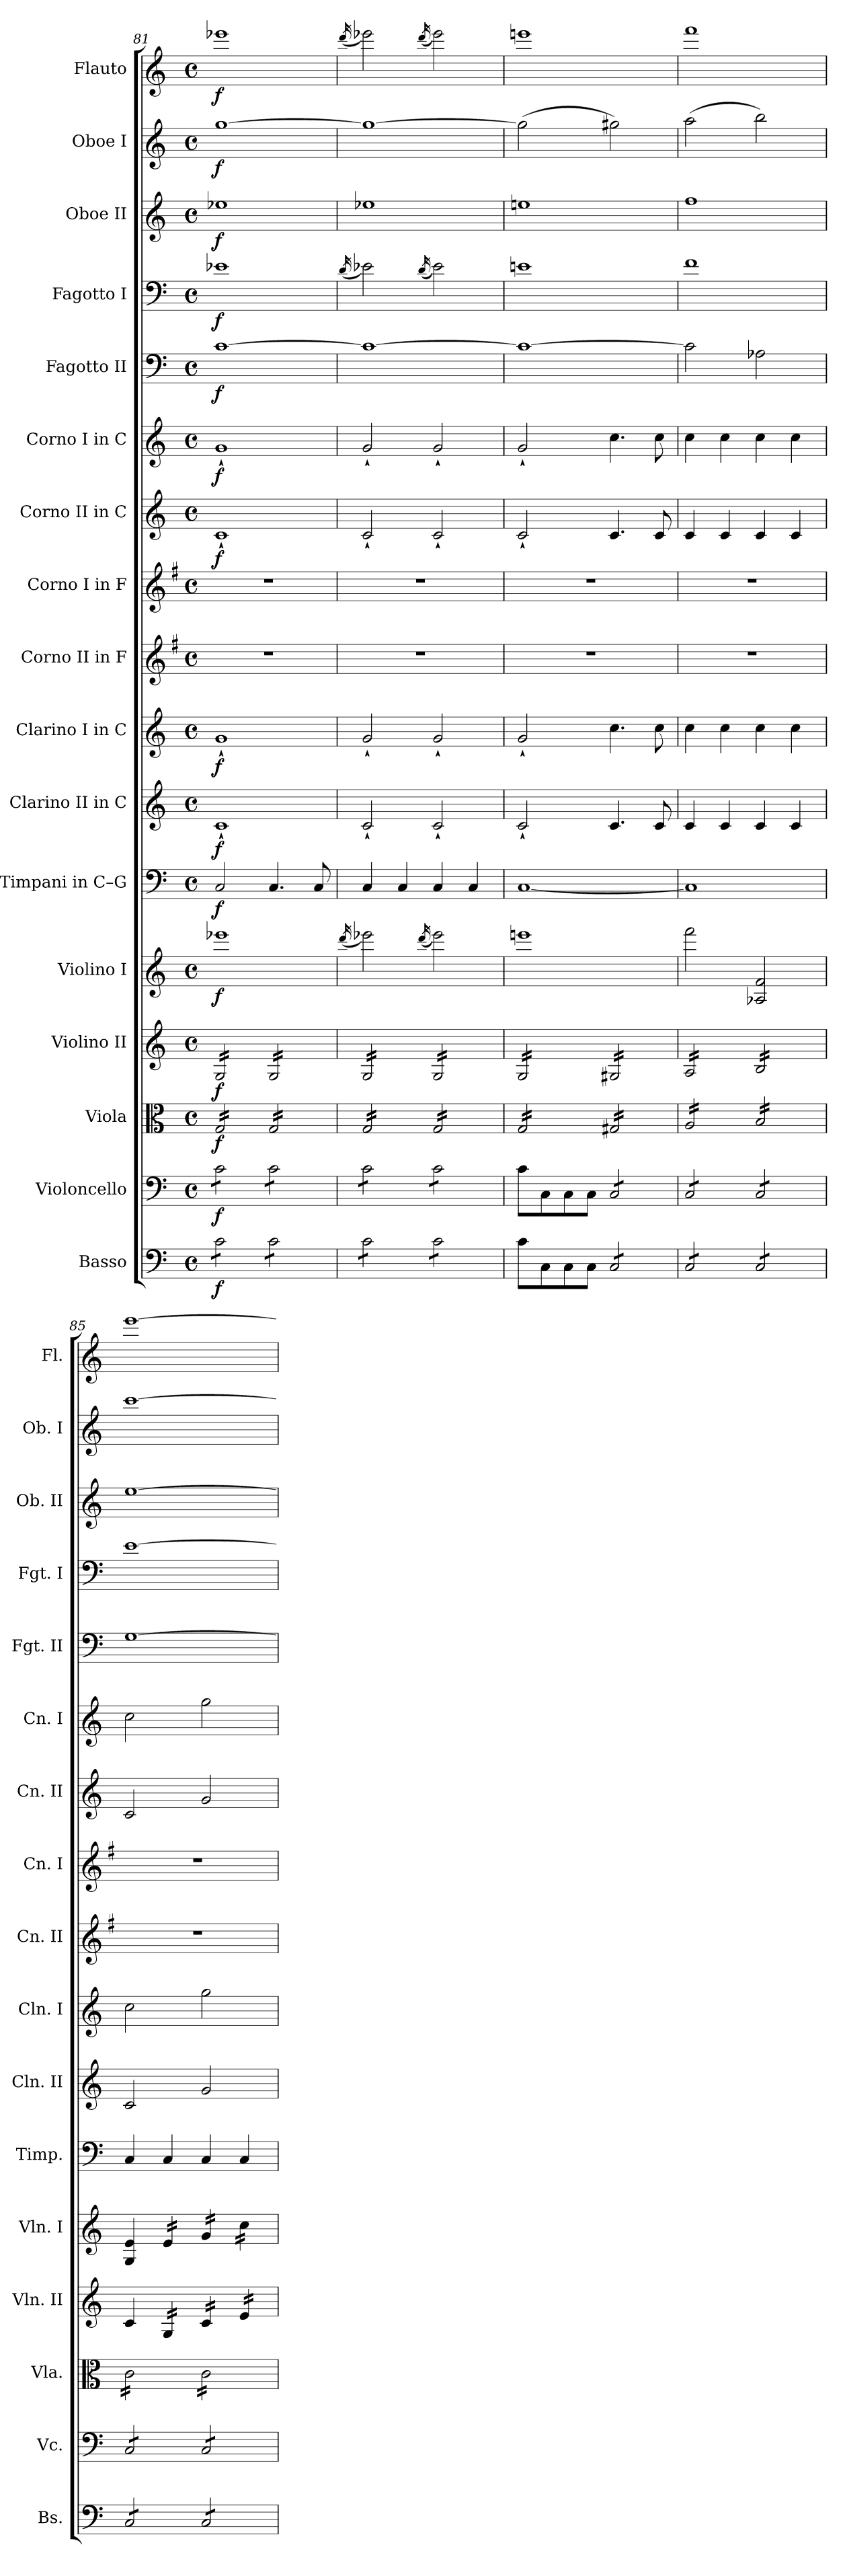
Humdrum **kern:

**kern	**dynam	**kern	**dynam	**kern	**dynam	**kern	**dynam	**kern	**dynam	**kern	**dynam	**kern	**dynam	**kern	**dynam	**kern	**kern	**kern	**dynam	**kern	**dynam	**kern	**dynam	**kern	**dynam	**kern	**dynam	**kern	**dynam	**kern	**dynam
*part17	*part17	*part16	*part16	*part15	*part15	*part14	*part14	*part13	*part13	*part12	*part12	*part11	*part11	*part10	*part10	*part9	*part8	*part7	*part7	*part6	*part6	*part5	*part5	*part4	*part4	*part3	*part3	*part2	*part2	*part1	*part1
*staff17	*staff17	*staff16	*staff16	*staff15	*staff15	*staff14	*staff14	*staff13	*staff13	*staff12	*staff12	*staff11	*staff11	*staff10	*staff10	*staff9	*staff8	*staff7	*staff7	*staff6	*staff6	*staff5	*staff5	*staff4	*staff4	*staff3	*staff3	*staff2	*staff2	*staff1	*staff1
*I"Basso	*	*I"Violoncello	*	*I"Viola	*	*I"Violino II	*	*I"Violino I	*	*I"Timpani in C–G	*	*I"Clarino II in C	*	*I"Clarino I in C	*	*I"Corno II in F	*I"Corno I in F	*I"Corno II in C	*	*I"Corno I in C	*	*I"Fagotto II	*	*I"Fagotto I	*	*I"Oboe II	*	*I"Oboe I	*	*I"Flauto	*
*I'Bs.	*	*I'Vc.	*	*I'Vla.	*	*I'Vln. II	*	*I'Vln. I	*	*I'Timp.	*	*I'Cln. II	*	*I'Cln. I	*	*I'Cn. II	*I'Cn. I	*I'Cn. II	*	*I'Cn. I	*	*I'Fgt. II	*	*I'Fgt. I	*	*I'Ob. II	*	*I'Ob. I	*	*I'Fl.	*
*clefF4	*	*clefF4	*	*clefC3	*	*clefG2	*	*clefG2	*	*clefF4	*	*clefG2	*	*clefG2	*	*clefG2	*clefG2	*clefG2	*	*clefG2	*	*clefF4	*	*clefF4	*	*clefG2	*	*clefG2	*	*clefG2	*
*ITrd7c12	*	*	*	*	*	*	*	*	*	*	*	*	*	*	*	*ITrd4c7	*ITrd4c7	*ITrd7c12	*	*ITrd7c12	*	*	*	*	*	*	*	*	*	*	*
*k[]	*	*k[]	*	*k[]	*	*k[]	*	*k[]	*	*k[]	*	*k[]	*	*k[]	*	*k[]	*k[]	*k[]	*	*k[]	*	*k[]	*	*k[]	*	*k[]	*	*k[]	*	*k[]	*
*M4/4	*	*M4/4	*	*M4/4	*	*M4/4	*	*M4/4	*	*M4/4	*	*M4/4	*	*M4/4	*	*M4/4	*M4/4	*M4/4	*	*M4/4	*	*M4/4	*	*M4/4	*	*M4/4	*	*M4/4	*	*M4/4	*
*met(c)	*	*met(c)	*	*met(c)	*	*met(c)	*	*met(c)	*	*met(c)	*	*met(c)	*	*met(c)	*	*met(c)	*met(c)	*met(c)	*	*met(c)	*	*met(c)	*	*met(c)	*	*met(c)	*	*met(c)	*	*met(c)	*
=81	=81	=81	=81	=81	=81	=81	=81	=81	=81	=81	=81	=81	=81	=81	=81	=81	=81	=81	=81	=81	=81	=81	=81	=81	=81	=81	=81	=81	=81	=81	=81
!	!LO:DY:b	!	!LO:DY:b	!	!LO:DY:b	!	!LO:DY:b	!	!LO:DY:b	!	!LO:DY:b	!	!LO:DY:b	!	!LO:DY:b	!	!	!	!LO:DY:b	!	!LO:DY:b	!	!LO:DY:b	!	!LO:DY:b	!	!LO:DY:b	!	!LO:DY:b	!	!LO:DY:b
*tremolo	*	*	*	*	*	*	*	*	*	*	*	*	*	*	*	*	*	*	*	*	*	*	*	*	*	*	*	*	*	*	*
*	*	*tremolo	*	*	*	*	*	*	*	*	*	*	*	*	*	*	*	*	*	*	*	*	*	*	*	*	*	*	*	*	*
*	*	*	*	*tremolo	*	*	*	*	*	*	*	*	*	*	*	*	*	*	*	*	*	*	*	*	*	*	*	*	*	*	*
*	*	*	*	*	*	*tremolo	*	*	*	*	*	*	*	*	*	*	*	*	*	*	*	*	*	*	*	*	*	*	*	*	*
8C\L	f	8c\L	f	16G/LL	f	16G/LL	f	1eee-X	f	2C/	f	1c`	f	1g`	f	1r	1r	1C`	f	1G`	f	[1c	f	1e-X	f	1ee-X	f	[1gg	f	1eee-X	f
.	.	.	.	16G/	.	16G/	.	.	.	.	.	.	.	.	.	.	.	.	.	.	.	.	.	.	.	.	.	.	.	.	.
8C\	.	8c\	.	16G/	.	16G/	.	.	.	.	.	.	.	.	.	.	.	.	.	.	.	.	.	.	.	.	.	.	.	.	.
.	.	.	.	16G/	.	16G/	.	.	.	.	.	.	.	.	.	.	.	.	.	.	.	.	.	.	.	.	.	.	.	.	.
8C\	.	8c\	.	16G/	.	16G/	.	.	.	.	.	.	.	.	.	.	.	.	.	.	.	.	.	.	.	.	.	.	.	.	.
.	.	.	.	16G/	.	16G/	.	.	.	.	.	.	.	.	.	.	.	.	.	.	.	.	.	.	.	.	.	.	.	.	.
8C\J	.	8c\J	.	16G/	.	16G/	.	.	.	.	.	.	.	.	.	.	.	.	.	.	.	.	.	.	.	.	.	.	.	.	.
.	.	.	.	16G/JJ	.	16G/JJ	.	.	.	.	.	.	.	.	.	.	.	.	.	.	.	.	.	.	.	.	.	.	.	.	.
8C\L	.	8c\L	.	16G/LL	.	16G/LL	.	.	.	4.C/	.	.	.	.	.	.	.	.	.	.	.	.	.	.	.	.	.	.	.	.	.
.	.	.	.	16G/	.	16G/	.	.	.	.	.	.	.	.	.	.	.	.	.	.	.	.	.	.	.	.	.	.	.	.	.
8C\	.	8c\	.	16G/	.	16G/	.	.	.	.	.	.	.	.	.	.	.	.	.	.	.	.	.	.	.	.	.	.	.	.	.
.	.	.	.	16G/	.	16G/	.	.	.	.	.	.	.	.	.	.	.	.	.	.	.	.	.	.	.	.	.	.	.	.	.
8C\	.	8c\	.	16G/	.	16G/	.	.	.	.	.	.	.	.	.	.	.	.	.	.	.	.	.	.	.	.	.	.	.	.	.
.	.	.	.	16G/	.	16G/	.	.	.	.	.	.	.	.	.	.	.	.	.	.	.	.	.	.	.	.	.	.	.	.	.
8C\J	.	8c\J	.	16G/	.	16G/	.	.	.	8C/	.	.	.	.	.	.	.	.	.	.	.	.	.	.	.	.	.	.	.	.	.
.	.	.	.	16G/JJ	.	16G/JJ	.	.	.	.	.	.	.	.	.	.	.	.	.	.	.	.	.	.	.	.	.	.	.	.	.
=82	=82	=82	=82	=82	=82	=82	=82	=82	=82	=82	=82	=82	=82	=82	=82	=82	=82	=82	=82	=82	=82	=82	=82	=82	=82	=82	=82	=82	=82	=82	=82
.	.	.	.	.	.	.	.	(16qddd/	.	.	.	.	.	.	.	.	.	.	.	.	.	.	.	(16qd/	.	.	.	.	.	(16qddd/	.
8C\L	.	8c\L	.	16G/LL	.	16G/LL	.	2eee-X\)	.	4C/	.	2c`/	.	2g`/	.	1r	1r	2C`/	.	2G`/	.	1c_	.	2e-X\)	.	1ee-X	.	1gg_	.	2eee-X\)	.
.	.	.	.	16G/	.	16G/	.	.	.	.	.	.	.	.	.	.	.	.	.	.	.	.	.	.	.	.	.	.	.	.	.
8C\	.	8c\	.	16G/	.	16G/	.	.	.	.	.	.	.	.	.	.	.	.	.	.	.	.	.	.	.	.	.	.	.	.	.
.	.	.	.	16G/	.	16G/	.	.	.	.	.	.	.	.	.	.	.	.	.	.	.	.	.	.	.	.	.	.	.	.	.
8C\	.	8c\	.	16G/	.	16G/	.	.	.	4C/	.	.	.	.	.	.	.	.	.	.	.	.	.	.	.	.	.	.	.	.	.
.	.	.	.	16G/	.	16G/	.	.	.	.	.	.	.	.	.	.	.	.	.	.	.	.	.	.	.	.	.	.	.	.	.
8C\J	.	8c\J	.	16G/	.	16G/	.	.	.	.	.	.	.	.	.	.	.	.	.	.	.	.	.	.	.	.	.	.	.	.	.
.	.	.	.	16G/JJ	.	16G/JJ	.	.	.	.	.	.	.	.	.	.	.	.	.	.	.	.	.	.	.	.	.	.	.	.	.
.	.	.	.	.	.	.	.	(16qddd/	.	.	.	.	.	.	.	.	.	.	.	.	.	.	.	(16qd/	.	.	.	.	.	(16qddd/	.
8C\L	.	8c\L	.	16G/LL	.	16G/LL	.	2eee-\)	.	4C/	.	2c`/	.	2g`/	.	.	.	2C`/	.	2G`/	.	.	.	2e-\)	.	.	.	.	.	2eee-\)	.
.	.	.	.	16G/	.	16G/	.	.	.	.	.	.	.	.	.	.	.	.	.	.	.	.	.	.	.	.	.	.	.	.	.
8C\	.	8c\	.	16G/	.	16G/	.	.	.	.	.	.	.	.	.	.	.	.	.	.	.	.	.	.	.	.	.	.	.	.	.
.	.	.	.	16G/	.	16G/	.	.	.	.	.	.	.	.	.	.	.	.	.	.	.	.	.	.	.	.	.	.	.	.	.
8C\	.	8c\	.	16G/	.	16G/	.	.	.	4C/	.	.	.	.	.	.	.	.	.	.	.	.	.	.	.	.	.	.	.	.	.
.	.	.	.	16G/	.	16G/	.	.	.	.	.	.	.	.	.	.	.	.	.	.	.	.	.	.	.	.	.	.	.	.	.
8C\J	.	8c\J	.	16G/	.	16G/	.	.	.	.	.	.	.	.	.	.	.	.	.	.	.	.	.	.	.	.	.	.	.	.	.
*	*	*Xtremolo	*	*	*	*	*	*	*	*	*	*	*	*	*	*	*	*	*	*	*	*	*	*	*	*	*	*	*	*	*
*Xtremolo	*	*	*	*	*	*	*	*	*	*	*	*	*	*	*	*	*	*	*	*	*	*	*	*	*	*	*	*	*	*	*
.	.	.	.	16G/JJ	.	16G/JJ	.	.	.	.	.	.	.	.	.	.	.	.	.	.	.	.	.	.	.	.	.	.	.	.	.
=83	=83	=83	=83	=83	=83	=83	=83	=83	=83	=83	=83	=83	=83	=83	=83	=83	=83	=83	=83	=83	=83	=83	=83	=83	=83	=83	=83	=83	=83	=83	=83
8C\L	.	8c\L	.	16G/LL	.	16G/LL	.	1eeen	.	[1C	.	2c`/	.	2g`/	.	1r	1r	2C`/	.	2G`/	.	1c_	.	1en	.	1een	.	(2gg\]	.	1eeen	.
.	.	.	.	16G/	.	16G/	.	.	.	.	.	.	.	.	.	.	.	.	.	.	.	.	.	.	.	.	.	.	.	.	.
8CC\	.	8C\	.	16G/	.	16G/	.	.	.	.	.	.	.	.	.	.	.	.	.	.	.	.	.	.	.	.	.	.	.	.	.
.	.	.	.	16G/	.	16G/	.	.	.	.	.	.	.	.	.	.	.	.	.	.	.	.	.	.	.	.	.	.	.	.	.
8CC\	.	8C\	.	16G/	.	16G/	.	.	.	.	.	.	.	.	.	.	.	.	.	.	.	.	.	.	.	.	.	.	.	.	.
.	.	.	.	16G/	.	16G/	.	.	.	.	.	.	.	.	.	.	.	.	.	.	.	.	.	.	.	.	.	.	.	.	.
8CC\J	.	8C\J	.	16G/	.	16G/	.	.	.	.	.	.	.	.	.	.	.	.	.	.	.	.	.	.	.	.	.	.	.	.	.
.	.	.	.	16G/JJ	.	16G/JJ	.	.	.	.	.	.	.	.	.	.	.	.	.	.	.	.	.	.	.	.	.	.	.	.	.
*tremolo	*	*	*	*	*	*	*	*	*	*	*	*	*	*	*	*	*	*	*	*	*	*	*	*	*	*	*	*	*	*	*
*	*	*tremolo	*	*	*	*	*	*	*	*	*	*	*	*	*	*	*	*	*	*	*	*	*	*	*	*	*	*	*	*	*
8CC/L	.	8C/L	.	16G#X/LL	.	16G#X/LL	.	.	.	.	.	4.c/	.	4.cc\	.	.	.	4.C/	.	4.c\	.	.	.	.	.	.	.	2gg#X\)	.	.	.
.	.	.	.	16G#X/	.	16G#X/	.	.	.	.	.	.	.	.	.	.	.	.	.	.	.	.	.	.	.	.	.	.	.	.	.
8CC/	.	8C/	.	16G#X/	.	16G#X/	.	.	.	.	.	.	.	.	.	.	.	.	.	.	.	.	.	.	.	.	.	.	.	.	.
.	.	.	.	16G#X/	.	16G#X/	.	.	.	.	.	.	.	.	.	.	.	.	.	.	.	.	.	.	.	.	.	.	.	.	.
8CC/	.	8C/	.	16G#X/	.	16G#X/	.	.	.	.	.	.	.	.	.	.	.	.	.	.	.	.	.	.	.	.	.	.	.	.	.
.	.	.	.	16G#X/	.	16G#X/	.	.	.	.	.	.	.	.	.	.	.	.	.	.	.	.	.	.	.	.	.	.	.	.	.
8CC/J	.	8C/J	.	16G#X/	.	16G#X/	.	.	.	.	.	8c/	.	8cc\	.	.	.	8C/	.	8c\	.	.	.	.	.	.	.	.	.	.	.
.	.	.	.	16G#X/JJ	.	16G#X/JJ	.	.	.	.	.	.	.	.	.	.	.	.	.	.	.	.	.	.	.	.	.	.	.	.	.
!!LO:PB:g=z
=84	=84	=84	=84	=84	=84	=84	=84	=84	=84	=84	=84	=84	=84	=84	=84	=84	=84	=84	=84	=84	=84	=84	=84	=84	=84	=84	=84	=84	=84	=84	=84
8CC/L	.	8C/L	.	16A/LL	.	16A/LL	.	2fff\	.	1C]	.	4c/	.	4cc\	.	1r	1r	4C/	.	4c\	.	2c\]	.	1f	.	1ff	.	(2aa\	.	1fff	.
.	.	.	.	16A/	.	16A/	.	.	.	.	.	.	.	.	.	.	.	.	.	.	.	.	.	.	.	.	.	.	.	.	.
8CC/	.	8C/	.	16A/	.	16A/	.	.	.	.	.	.	.	.	.	.	.	.	.	.	.	.	.	.	.	.	.	.	.	.	.
.	.	.	.	16A/	.	16A/	.	.	.	.	.	.	.	.	.	.	.	.	.	.	.	.	.	.	.	.	.	.	.	.	.
8CC/	.	8C/	.	16A/	.	16A/	.	.	.	.	.	4c/	.	4cc\	.	.	.	4C/	.	4c\	.	.	.	.	.	.	.	.	.	.	.
.	.	.	.	16A/	.	16A/	.	.	.	.	.	.	.	.	.	.	.	.	.	.	.	.	.	.	.	.	.	.	.	.	.
8CC/J	.	8C/J	.	16A/	.	16A/	.	.	.	.	.	.	.	.	.	.	.	.	.	.	.	.	.	.	.	.	.	.	.	.	.
.	.	.	.	16A/JJ	.	16A/JJ	.	.	.	.	.	.	.	.	.	.	.	.	.	.	.	.	.	.	.	.	.	.	.	.	.
8CC/L	.	8C/L	.	16B/LL	.	16B/LL	.	2A-X/ 2f/	.	.	.	4c/	.	4cc\	.	.	.	4C/	.	4c\	.	2A-X\	.	.	.	.	.	2bb\)	.	.	.
.	.	.	.	16B/	.	16B/	.	.	.	.	.	.	.	.	.	.	.	.	.	.	.	.	.	.	.	.	.	.	.	.	.
8CC/	.	8C/	.	16B/	.	16B/	.	.	.	.	.	.	.	.	.	.	.	.	.	.	.	.	.	.	.	.	.	.	.	.	.
.	.	.	.	16B/	.	16B/	.	.	.	.	.	.	.	.	.	.	.	.	.	.	.	.	.	.	.	.	.	.	.	.	.
8CC/	.	8C/	.	16B/	.	16B/	.	.	.	.	.	4c/	.	4cc\	.	.	.	4C/	.	4c\	.	.	.	.	.	.	.	.	.	.	.
.	.	.	.	16B/	.	16B/	.	.	.	.	.	.	.	.	.	.	.	.	.	.	.	.	.	.	.	.	.	.	.	.	.
8CC/J	.	8C/J	.	16B/	.	16B/	.	.	.	.	.	.	.	.	.	.	.	.	.	.	.	.	.	.	.	.	.	.	.	.	.
.	.	.	.	16B/JJ	.	16B/JJ	.	.	.	.	.	.	.	.	.	.	.	.	.	.	.	.	.	.	.	.	.	.	.	.	.
*	*	*	*	*	*	*Xtremolo	*	*	*	*	*	*	*	*	*	*	*	*	*	*	*	*	*	*	*	*	*	*	*	*	*
=85	=85	=85	=85	=85	=85	=85	=85	=85	=85	=85	=85	=85	=85	=85	=85	=85	=85	=85	=85	=85	=85	=85	=85	=85	=85	=85	=85	=85	=85	=85	=85
8CC/L	.	8C/L	.	16c\LL	.	4c/	.	4G/ 4e/	.	4C/	.	2c/	.	2cc\	.	1r	1r	2C/	.	2c\	.	[1G	.	[1e	.	[1ee	.	[1ccc	.	[1eee	.
.	.	.	.	16c\	.	.	.	.	.	.	.	.	.	.	.	.	.	.	.	.	.	.	.	.	.	.	.	.	.	.	.
8CC/	.	8C/	.	16c\	.	.	.	.	.	.	.	.	.	.	.	.	.	.	.	.	.	.	.	.	.	.	.	.	.	.	.
.	.	.	.	16c\	.	.	.	.	.	.	.	.	.	.	.	.	.	.	.	.	.	.	.	.	.	.	.	.	.	.	.
*	*	*	*	*	*	*tremolo	*	*	*	*	*	*	*	*	*	*	*	*	*	*	*	*	*	*	*	*	*	*	*	*	*
*	*	*	*	*	*	*	*	*tremolo	*	*	*	*	*	*	*	*	*	*	*	*	*	*	*	*	*	*	*	*	*	*	*
8CC/	.	8C/	.	16c\	.	16G/LL	.	16e/LL	.	4C/	.	.	.	.	.	.	.	.	.	.	.	.	.	.	.	.	.	.	.	.	.
.	.	.	.	16c\	.	16G/	.	16e/	.	.	.	.	.	.	.	.	.	.	.	.	.	.	.	.	.	.	.	.	.	.	.
8CC/J	.	8C/J	.	16c\	.	16G/	.	16e/	.	.	.	.	.	.	.	.	.	.	.	.	.	.	.	.	.	.	.	.	.	.	.
.	.	.	.	16c\JJ	.	16G/JJ	.	16e/JJ	.	.	.	.	.	.	.	.	.	.	.	.	.	.	.	.	.	.	.	.	.	.	.
8CC/L	.	8C/L	.	16c\LL	.	16c/LL	.	16g/LL	.	4C/	.	2g/	.	2gg\	.	.	.	2G/	.	2g\	.	.	.	.	.	.	.	.	.	.	.
.	.	.	.	16c\	.	16c/	.	16g/	.	.	.	.	.	.	.	.	.	.	.	.	.	.	.	.	.	.	.	.	.	.	.
8CC/	.	8C/	.	16c\	.	16c/	.	16g/	.	.	.	.	.	.	.	.	.	.	.	.	.	.	.	.	.	.	.	.	.	.	.
.	.	.	.	16c\	.	16c/JJ	.	16g/JJ	.	.	.	.	.	.	.	.	.	.	.	.	.	.	.	.	.	.	.	.	.	.	.
8CC/	.	8C/	.	16c\	.	16e/LL	.	16cc\LL	.	4C/	.	.	.	.	.	.	.	.	.	.	.	.	.	.	.	.	.	.	.	.	.
.	.	.	.	16c\	.	16e/	.	16cc\	.	.	.	.	.	.	.	.	.	.	.	.	.	.	.	.	.	.	.	.	.	.	.
8CC/J	.	8C/J	.	16c\	.	16e/	.	16cc\	.	.	.	.	.	.	.	.	.	.	.	.	.	.	.	.	.	.	.	.	.	.	.
*	*	*Xtremolo	*	*	*	*	*	*	*	*	*	*	*	*	*	*	*	*	*	*	*	*	*	*	*	*	*	*	*	*	*
*Xtremolo	*	*	*	*	*	*	*	*	*	*	*	*	*	*	*	*	*	*	*	*	*	*	*	*	*	*	*	*	*	*	*
.	.	.	.	16c\JJ	.	16e/JJ	.	16cc\JJ	.	.	.	.	.	.	.	.	.	.	.	.	.	.	.	.	.	.	.	.	.	.	.
*	*	*	*	*	*	*	*	*Xtremolo	*	*	*	*	*	*	*	*	*	*	*	*	*	*	*	*	*	*	*	*	*	*	*
*	*	*	*	*	*	*Xtremolo	*	*	*	*	*	*	*	*	*	*	*	*	*	*	*	*	*	*	*	*	*	*	*	*	*
*	*	*	*	*Xtremolo	*	*	*	*	*	*	*	*	*	*	*	*	*	*	*	*	*	*	*	*	*	*	*	*	*	*	*
=	=	=	=	=	=	=	=	=	=	=	=	=	=	=	=	=	=	=	=	=	=	=	=	=	=	=	=	=	=	=	=
*-	*-	*-	*-	*-	*-	*-	*-	*-	*-	*-	*-	*-	*-	*-	*-	*-	*-	*-	*-	*-	*-	*-	*-	*-	*-	*-	*-	*-	*-	*-	*-
